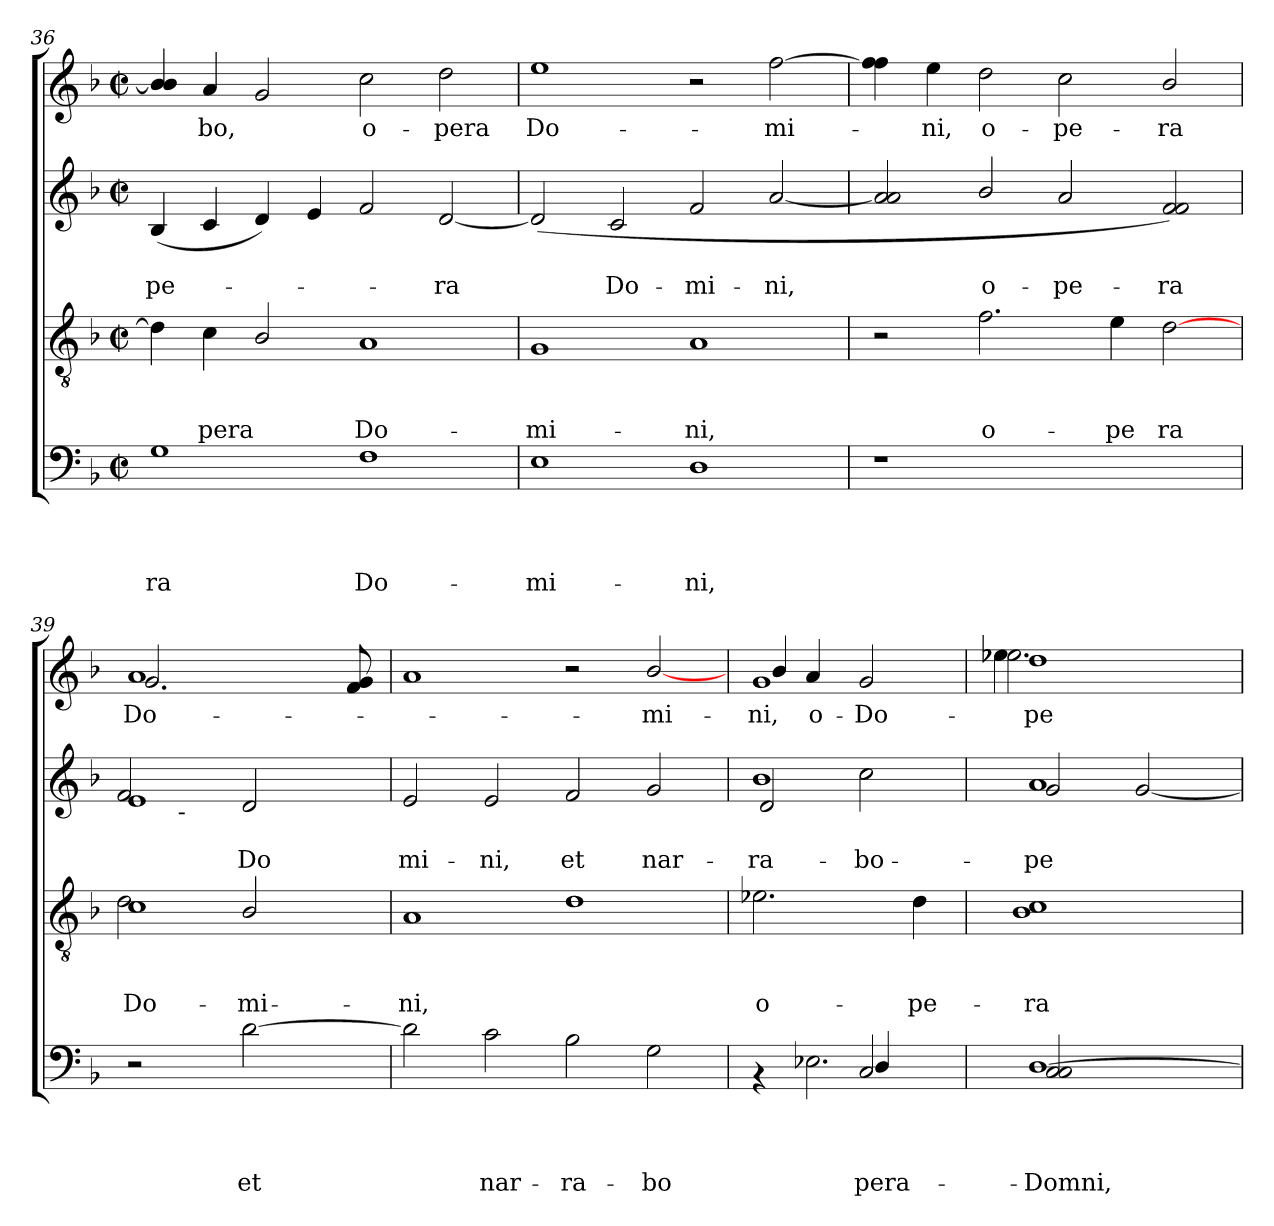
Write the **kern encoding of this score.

**kern	**text	**text	**text	**text	**kern	**text	**text	**text	**kern	**text	**text	**kern	**text
*part4	*part4	*part4	*part4	*part4	*part3	*part3	*part3	*part3	*part2	*part2	*part2	*part1	*part1
*staff4	*staff4	*staff4	*staff4	*staff4	*staff3	*staff3	*staff3	*staff3	*staff2	*staff2	*staff2	*staff1	*staff1
*clefF4	*	*	*	*	*clefGv2	*	*	*	*clefG2	*	*	*clefG2	*
*k[b-]	*	*	*	*	*k[b-]	*	*	*	*k[b-]	*	*	*k[b-]	*
*F:	*	*	*	*	*F:	*	*	*	*F:	*	*	*F:	*
*M2/2	*	*	*	*	*M2/2	*	*	*	*M2/2	*	*	*M2/2	*
*met(c|)	*	*	*	*	*met(c|)	*	*	*	*met(c|)	*	*	*met(c|)	*
=36	=36	=36	=36	=36	=36	=36	=36	=36	=36	=36	=36	=36	=36
!	!	!	!	!LO:LY:b	!	!	!	!	!	!	!LO:LY:b	!	!
1G	.	.	.	-ra	4d\]	.	.	.	(>4B-/	.	-pe-	4b-/] 4b-/	.
!	!	!	!	!	!	!	!	!LO:LY:b	!	!	!	!	!LO:LY:b
.	.	.	.	.	4c\	.	.	-pera	4c/	.	.	4a/	-bo,
.	.	.	.	.	2B-/	.	.	.	4d/)	.	.	2g/	.
.	.	.	.	.	.	.	.	.	4e/	.	.	.	.
!	!	!	!	!LO:LY:b	!	!	!	!LO:LY:b	!	!	!	!	!LO:LY:b
1F	.	.	.	Do-	1A	.	.	Do-	2f/	.	.	2cc\	o-
!	!	!	!	!	!	!	!	!	!	!	!LO:LY:b	!	!LO:LY:b
.	.	.	.	.	.	.	.	.	[<2d/	.	-ra	2dd\	-pera
=37	=37	=37	=37	=37	=37	=37	=37	=37	=37	=37	=37	=37	=37
!	!	!	!	!LO:LY:b	!	!	!	!LO:LY:b	!	!	!	!	!LO:LY:b
1E	.	.	.	-mi-	1G	.	.	-mi-	(<2d/]	.	.	1ee	Do-
!	!	!	!	!	!	!	!	!	!	!	!LO:LY:b	!	!
.	.	.	.	.	.	.	.	.	2c/	.	Do-	.	.
!	!	!	!	!LO:LY:b	!	!	!	!LO:LY:b	!	!	!LO:LY:b	!	!
1D	.	.	.	-ni,	1A	.	.	-ni,	2f/	.	-mi-	2r	.
!	!	!	!	!	!	!	!	!	!	!	!LO:LY:b	!	!LO:LY:b
.	.	.	.	.	.	.	.	.	[<2a/	.	-ni,	[>2ff\	-mi-
=38	=38	=38	=38	=38	=38	=38	=38	=38	=38	=38	=38	=38	=38
1r	.	.	.	.	2r	.	.	.	2a/] 2a/	.	.	4ff\] 4ff\	.
!	!	!	!	!	!	!	!	!	!	!	!	!	!LO:LY:b
.	.	.	.	.	.	.	.	.	.	.	.	4ee\	-ni,
!	!	!	!	!	!	!	!	!LO:LY:b	!	!	!LO:LY:b	!	!LO:LY:b
.	.	.	.	.	2.f\	.	.	o-	2b-/	.	o-	2dd\	o-
!	!	!	!	!	!	!	!	!	!	!	!LO:LY:b	!	!LO:LY:b
1ryy	.	.	.	.	.	.	.	.	2a/	.	-pe-	2cc\	-pe-
!	!	!	!	!	!	!	!	!LO:LY:b	!	!	!	!	!
.	.	.	.	.	4e\	.	.	-pe	.	.	.	.	.
!	!	!	!	!	!	!	!	!LO:LY:b	!	!	!LO:LY:b	!	!LO:LY:b
.	.	.	.	.	[<2d\	.	.	ra	2f/ 2f/)	.	-ra	2b-/	-ra
!!LO:PB:g=z
=39	=39	=39	=39	=39	=39	=39	=39	=39	=39	=39	=39	=39	=39
*	*	*	*	*	*^	*	*	*	*	*	*	*	*
!	!	!	!	!	!	!	!	!	!LO:LY:b	!	!	!	!	!LO:LY:b
*	*	*	*	*	*	*	*	*	*	*^	*	*	*^	*
*	*	*	*	*	*	*	*	*	*	*	*^	*	*	*	*	*
2r	.	.	.	.	1c	2d\	.	.	Do-	8ryy	1e	2f/	.	.	1a	2.g/	Do-
.	.	.	.	.	.	.	.	.	.	32ryy	.	.	.	.	.	.	.
!	!	!	!	!	!	!	!	!	!	!LO:TX:b:t=-	!	!	!	!	!	!	!
.	.	.	.	.	.	.	.	.	.	2ryy	.	.	.	.	.	.	.
!	!	!	!	!LO:LY:b	!	!	!	!	!LO:LY:b	!	!	!	!	!LO:LY:b	!	!	!
[>2d\	.	.	.	et	.	2B-/	.	.	-mi-	.	.	2d/	.	Do	.	.	.
.	.	.	.	.	.	.	.	.	.	4ryy	.	.	.	.	.	.	.
.	.	.	.	.	.	.	.	.	.	.	.	.	.	.	.	8ryy	.
.	.	.	.	.	.	.	.	.	.	.	.	.	.	.	.	8f/ 8g/	.
.	.	.	.	.	.	.	.	.	.	16.ryy	.	.	.	.	.	.	.
*	*	*	*	*	*v	*v	*	*	*	*	*	*	*	*	*v	*v	*
*	*	*	*	*	*	*	*	*	*v	*v	*v	*	*	*	*
=40	=40	=40	=40	=40	=40	=40	=40	=40	=40	=40	=40	=40	=40
!	!	!	!	!	!	!	!	!LO:LY:b	!	!	!LO:LY:b	!	!
2d\]	.	.	.	.	1A	.	.	-ni,	2e/	.	mi-	1a	.
!	!	!	!	!LO:LY:b	!	!	!	!	!	!	!LO:LY:b	!	!
2c\	.	.	.	nar-	.	.	.	.	2e/	.	-ni,	.	.
!	!	!	!	!LO:LY:b	!	!	!	!	!	!	!LO:LY:b	!	!
2B-\	.	.	.	-ra-	1d	.	.	.	2f/	.	et	2r	.
!	!	!	!	!LO:LY:b	!	!	!	!	!	!	!LO:LY:b	!	!LO:LY:b
2G\	.	.	.	-bo	.	.	.	.	2g/	.	nar-	[<2b-/	-mi-
=41	=41	=41	=41	=41	=41	=41	=41	=41	=41	=41	=41	=41	=41
*^	*	*	*	*	*	*	*	*	*	*	*	*	*
*	*^	*	*	*	*	*	*	*	*	*	*	*	*	*
!	!	!	!	!	!	!	!	!	!	!LO:LY:b	!	!	!LO:LY:b	!	!LO:LY:b
*	*	*	*	*	*	*	*	*	*	*	*^	*	*	*^	*
4rAA	2ryy	2ryy	.	.	.	.	2.e-X\	.	.	o-	1b-	2d/	.	-ra-	1g	4b-/	-ni,
!	!	!	!	!	!	!	!	!	!	!	!	!	!	!	!	!	!LO:LY:b
2.E-X\	.	.	.	.	.	.	.	.	.	.	.	.	.	.	.	4a/	o-
!	!	!	!	!	!	!LO:LY:b	!	!	!	!	!	!	!	!LO:LY:b	!	!	!LO:LY:b
.	2C/	4D/	.	.	.	pera-	.	.	.	.	.	2cc\	.	-bo	.	2g/	-Do-
!	!	!	!	!	!	!	!	!	!	!LO:LY:b	!	!	!	!	!	!	!
.	.	4ryy	.	.	.	.	4d\	.	.	-pe-	.	.	.	.	.	.	.
*	*	*	*	*	*	*	*	*	*	*	*	*	*	*	*v	*v	*
=42	=42	=42	=42	=42	=42	=42	=42	=42	=42	=42	=42	=42	=42	=42	=42	=42
!	!	!	!	!	!	!	!	!	!	!	!	!	!	!	!LO:TX:a:t=single b	!
!	!	!	!	!	!	!LO:LY:b	!	!	!	!LO:LY:b	!	!	!	!LO:LY:b	!	!LO:LY:b
*	*	*	*	*	*	*	*	*	*	*	*	*	*	*	*^	*
*	*v	*v	*	*	*	*	*	*	*	*	*	*	*	*	*	*^	*
[<1D	2C/ 2C/	.	.	.	-Domni,-	1B- 1c	.	.	-ra	1a	2g/	.	pe-	1dd	2.ee-\	4ee-\	-pe-
.	.	.	.	.	.	.	.	.	.	.	.	.	.	.	.	2.ryy	.
.	2ryy	.	.	.	.	.	.	.	.	.	[<2g/	.	.	.	.	.	.
.	.	.	.	.	.	.	.	.	.	.	.	.	.	.	4ryy	.	.
*	*	*	*	*	*	*	*	*	*	*v	*v	*	*	*	*	*	*
*v	*v	*	*	*	*	*	*	*	*	*	*	*	*v	*v	*v	*
=	=	=	=	=	=	=	=	=	=	=	=	=	=
*-	*-	*-	*-	*-	*-	*-	*-	*-	*-	*-	*-	*-	*-
